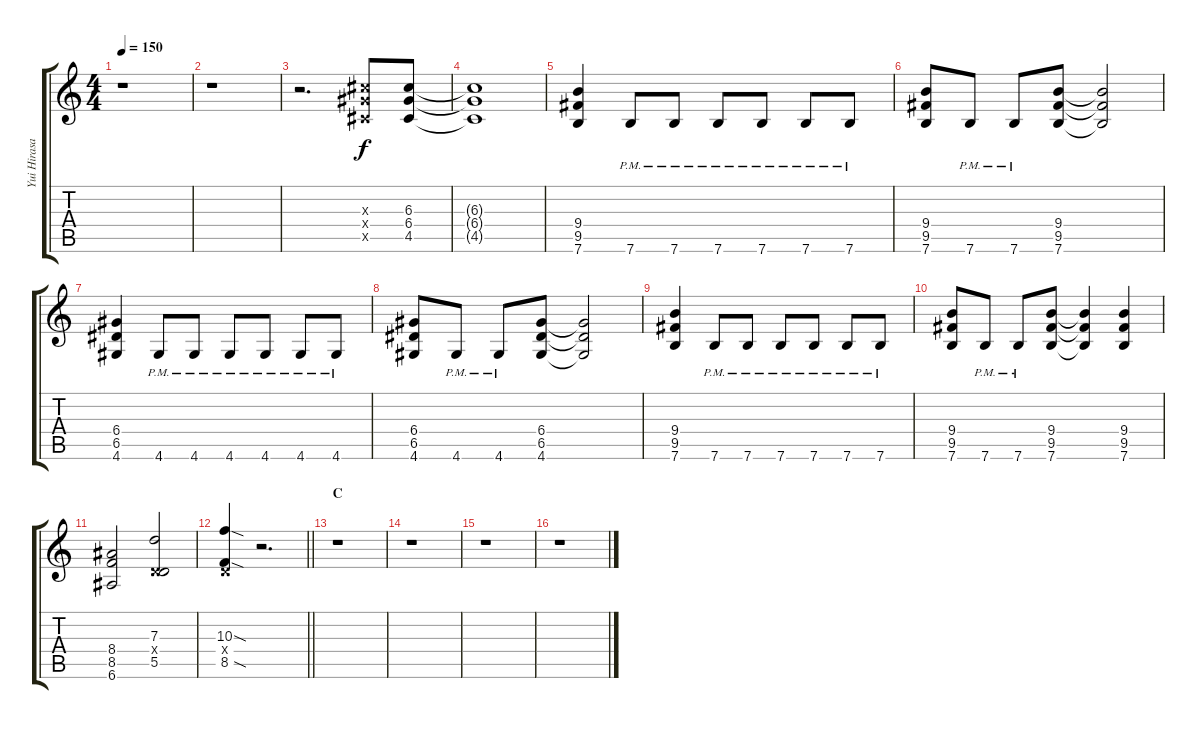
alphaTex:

\track ("Yui Hirasawa" "Yui Hirasa") {instrument distortionguitar}
\staff {score tabs}
\tuning (E4 B3 G3 D3 A2 E2) {hide}
\ts (4 4)
\tempo 150
\clef g2
\ks c
r.1{dy f} |
r.1 |
r.2{d} (6.3{x} 6.4{x} 4.5{x}).8 (6.3 6.4 4.5).8 |
(6.3{t} 6.4{t} 4.5{t}).1 |
(9.4 9.5 7.6).4 7.6{pm}.8 7.6{pm}.8 7.6{pm}.8 7.6{pm}.8 7.6{pm}.8 7.6{pm}.8 |
(9.4 9.5 7.6).8 7.6{pm}.8 7.6{pm}.8 (9.4 9.5 7.6).8 (9.4{t} 9.5{t} 7.6{t}).2 |
(6.4 6.5 4.6).4 4.6{pm}.8 4.6{pm}.8 4.6{pm}.8 4.6{pm}.8 4.6{pm}.8 4.6{pm}.8 |
(6.4 6.5 4.6).8 4.6{pm}.8 4.6{pm}.8 (6.4 6.5 4.6).8 (6.4{t} 6.5{t} 4.6{t}).2 |
(9.4 9.5 7.6).4 7.6{pm}.8 7.6{pm}.8 7.6{pm}.8 7.6{pm}.8 7.6{pm}.8 7.6{pm}.8 |
(9.4 9.5 7.6).8 7.6{pm}.8 7.6{pm}.8 (9.4 9.5 7.6).8 (9.4{t} 9.5{t} 7.6{t}).4 (9.4 9.5 7.6).4 |
(8.4 8.5 6.6).2 (7.3 0.4{x} 5.5).2 |
\barLineRight lightlight
(10.3{sod} 0.4{x} 8.5{sod}).4 r.2{d} |
\section ("" "C")
r.1 |
r.1 |
r.1 |
r.1
